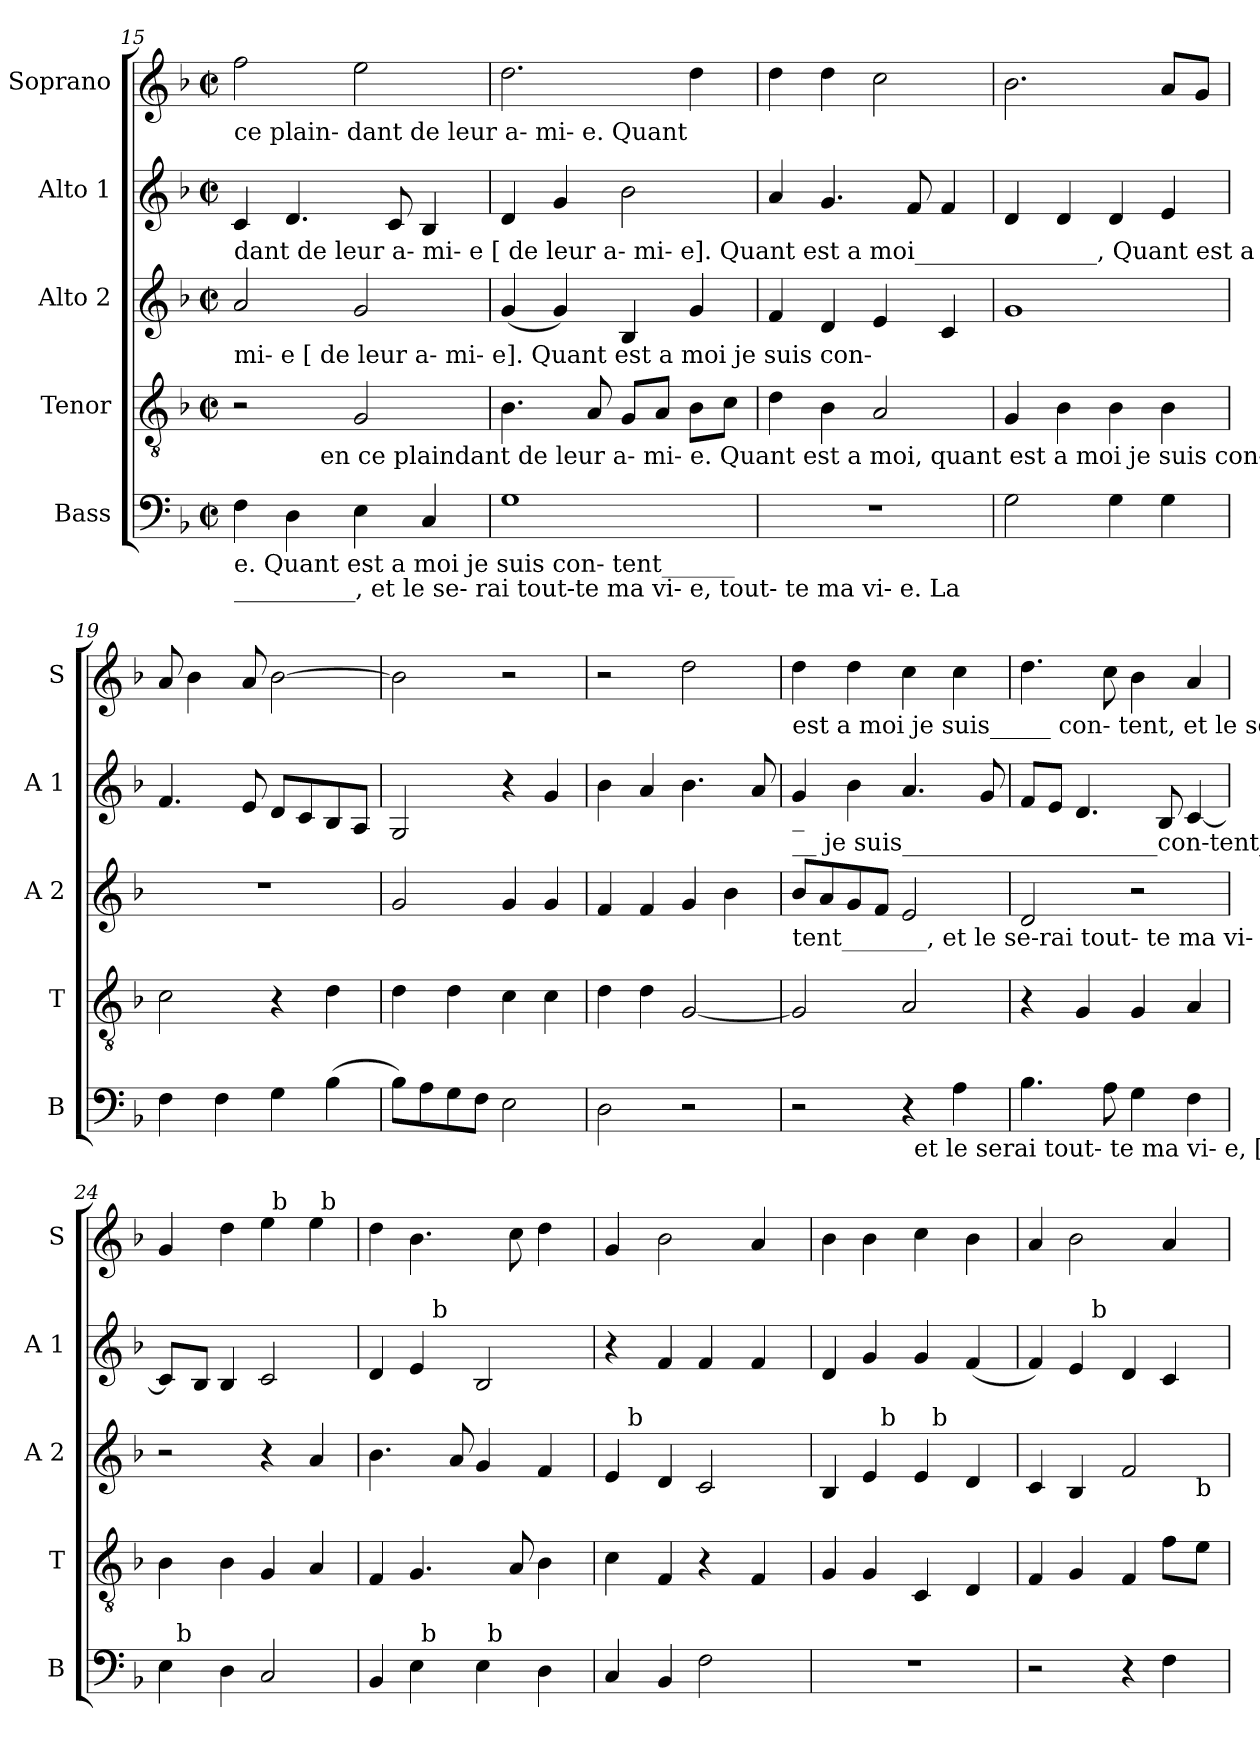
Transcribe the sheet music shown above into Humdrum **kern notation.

**kern	**kern	**kern	**kern	**kern
*part5	*part4	*part3	*part2	*part1
*staff5	*staff4	*staff3	*staff2	*staff1
*I"Bass	*I"Tenor	*I"Alto 2	*I"Alto 1	*I"Soprano
*I'B	*I'T	*I'A 2	*I'A 1	*I'S
!!LO:PB:g=z
*clefF4	*clefGv2	*clefG2	*clefG2	*clefG2
*k[b-]	*k[b-]	*k[b-]	*k[b-]	*k[b-]
*F:	*F:	*F:	*F:	*F:
*M2/2	*M2/2	*M2/2	*M2/2	*M2/2
*met(c|)	*met(c|)	*met(c|)	*met(c|)	*met(c|)
=15	=15	=15	=15	=15
!	!	!	!	!LO:TX:b:t=ce       plain-     dant            de   leur  a- mi-                                                    e.                                            Quant
!	!	!LO:TX:a:t=dant de leur  a-    mi-  e [ de        leur  a-        mi-   e]. Quant est a moi_______________,        Quant est a moi___	!	!
!	!	!LO:TX:b:t=mi-       e               [ de  leur  a-   mi-                     e].                                                 Quant  est a    moi  je suis con-	!	!
!LO:TX:b:t=e.                                                Quant   est  a    moi  je suis    con-            tent______	!	!	!	!
!LO:TX:b:t=__________,           et   le    se-  rai tout-te   ma   vi-                            e,         tout- te   ma vi-                      e.   La	!	!	!	!
*	*^	*	*	*
4F\	2r	4.ryy	2a/	4c/	2ff\
4D\	.	.	.	4.d/	.
!	!	!LO:TX:b:t=en        ce  plaindant de leur a-   mi-        e. Quant est a    moi,           quant est  a  moi je  suis con-tent___	!	!	!
.	.	2ryy	.	.	.
4E\	2G/	.	2g/	.	2ee\
.	.	.	.	8c/	.
4C/	.	.	.	4B-/	.
.	.	8ryy	.	.	.
*	*v	*v	*	*	*
=16	=16	=16	=16	=16
1G	4.B-\	(4g/	4d/	2.dd\
.	.	4g/)	4g/	.
.	8A/	.	.	.
.	8G/L	4B-/	2b-\	.
.	8A/J	.	.	.
.	8B-\L	4g/	.	4dd\
.	8c\J	.	.	.
=17	=17	=17	=17	=17
1r	4d\	4f/	4a/	4dd\
.	4B-\	4d/	4.g/	4dd\
.	2A/	4e/	.	2cc\
.	.	.	8f/	.
.	.	4c/	4f/	.
=18	=18	=18	=18	=18
2G\	4G/	1g	4d/	2.b-\
.	4B-\	.	4d/	.
4G\	4B-\	.	4d/	.
4G\	4B-\	.	4e/	8a/L
.	.	.	.	8g/J
=19	=19	=19	=19	=19
4F\	2c\	1r	4.f/	8a/
.	.	.	.	4b-\
4F\	.	.	.	.
.	.	.	8e/	8a/
4G\	4r	.	8d/L	[2b-\
.	.	.	8c/	.
(4B-\	4d\	.	8B-/	.
.	.	.	8A/J	.
=20	=20	=20	=20	=20
8B-\L)	4d\	2g/	2G/	2b-\]
8A\	.	.	.	.
8G\	4d\	.	.	.
8F\J	.	.	.	.
2E\	4c\	4g/	4r	2r
.	4c\	4g/	4g/	.
=21	=21	=21	=21	=21
2D\	4d\	4f/	4b-\	2r
.	4d\	4f/	4a/	.
2r	[2G/	4g/	4.b-\	2dd\
.	.	4b-\	.	.
.	.	.	8a/	.
!!LO:LB:g=z
=22	=22	=22	=22	=22
!	!	!	!	!LO:TX:b:t=est   a  moi  je    suis_____  con- tent, et  le  se-   rai  tout-                                         te  ma  vi-
!	!	!	!LO:TX:b:t=_	!
!	!	!	!LO:TX:b:t=__  je suis_____________________con-tent___________,                et   le  se-    rai  tout-te  ma_______ vi-	!
!	!	!LO:TX:b:t=tent_______,                                     et    le      se-rai tout- te  ma  vi-          e [ tout-te  ma   vi-        e].	!	!
*^	*	*	*	*
2r	2ryy	2G/]	8b-/L	4g/	4dd\
.	.	.	8a/	.	.
.	.	.	8g/	4b-\	4dd\
.	.	.	8f/J	.	.
4r	32ryy	2A/	2e/	4.a/	4cc\
!	!LO:TX:b:t=et     le      serai tout- te  ma   vi-         e, [tout-te  ma    vi-       e].                                                       La	!	!	!	!
.	4...ryy	.	.	.	.
4A\	.	.	.	.	4cc\
.	.	.	.	8g/	.
*v	*v	*	*	*	*
=23	=23	=23	=23	=23
4.B-\	4r	2d/	8f/L	4.dd\
.	.	.	8e/J	.
.	4G/	.	4.d/	.
8A\	.	.	.	8cc\
4G\	4G/	2r	.	4b-\
.	.	.	8B-/	.
4F\	4A/	.	[4c/	4a/
=24	=24	=24	=24	=24
*^	*	*	*	*^
*	*	*	*	*	*	*^
4E\	16ryy	4B-\	2r	8c/L]	4g/	2ryy	2ryy
!	!LO:TX:a:t=b	!	!	!	!	!	!
.	2...ryy	.	.	.	.	.	.
.	.	.	.	8B-/J	.	.	.
4D\	.	4B-\	.	4B-/	4dd\	.	.
2C/	.	4G/	4r	2c/	4ee\	32ryy	4ryy
!	!	!	!	!	!	!LO:TX:a:t=b	!
.	.	.	.	.	.	4...ryy	.
.	.	4A/	4a/	.	4ee\	.	32ryy
!	!	!	!	!	!	!	!LO:TX:a:t=b
.	.	.	.	.	.	.	8..ryy
*	*	*	*	*	*v	*v	*v
=25	=25	=25	=25	=25	=25
*	*^	*	*	*^	*
4BB-/	4ryy	2ryy	4F/	4.b-\	4d/	4ryy	4dd\
4E\	32ryy	.	4.G/	.	4e/	16ryy	4.b-\
!	!LO:TX:a:t=b	!	!	!	!	!	!
.	2ryy	.	.	.	.	.	.
!	!	!	!	!	!	!LO:TX:a:t=b	!
.	.	.	.	.	.	2ryy	.
.	.	.	.	8a/	.	.	.
4E\	.	32ryy	.	4g/	2B-/	.	.
!	!	!LO:TX:a:t=b	!	!	!	!	!
.	.	4...ryy	.	.	.	.	.
.	.	.	8A/	.	.	.	8cc\
4D\	.	.	4B-\	4f/	.	.	4dd\
.	8..ryy	.	.	.	.	.	.
.	.	.	.	.	.	8.ryy	.
*v	*v	*v	*	*	*v	*v	*
=26	=26	=26	=26	=26
*	*	*^	*	*
4C/	4c\	4e/	16.ryy	4r	4g/
!	!	!	!LO:TX:a:t=b	!	!
.	.	.	2ryy	.	.
4BB-/	4F/	4d/	.	4f/	2b-\
2F\	4r	2c/	.	4f/	.
.	.	.	4ryy	.	.
.	4F/	.	.	4f/	4a/
.	.	.	8ryy	.	.
.	.	.	32ryy	.	.
=27	=27	=27	=27	=27	=27
*	*	*	*^	*	*
1r	4G/	4B-/	4ryy	2ryy	4d/	4b-\
.	4G/	4e/	16ryy	.	4g/	4b-\
!	!	!	!LO:TX:a:t=b	!	!	!
.	.	.	2ryy	.	.	.
.	4C/	4e/	.	16ryy	4g/	4cc\
!	!	!	!	!LO:TX:a:t=b	!	!
.	.	.	.	4..ryy	.	.
.	4D/	4d/	.	.	(4f/	4b-\
.	.	.	8.ryy	.	.	.
*	*	*	*v	*v	*	*
=28	=28	=28	=28	=28	=28
*	*	*	*	*^	*
2r	4F/	4c/	2..ryy	4f/)	4ryy	4a/
.	4G/	4B-/	.	4e/	16.ryy	2b-\
!	!	!	!	!	!LO:TX:a:t=b	!
.	.	.	.	.	2ryy	.
4r	4F/	2f/	.	4d/	.	.
4F\	8f\L	.	.	4c/	.	4a/
.	.	.	.	.	8ryy	.
!	!	!	!LO:TX:b:t=b	!	!	!
.	8e\J	.	8ryy	.	.	.
.	.	.	.	.	32ryy	.
*	*	*v	*v	*	*	*
*	*	*	*v	*v	*
=	=	=	=	=
*-	*-	*-	*-	*-
